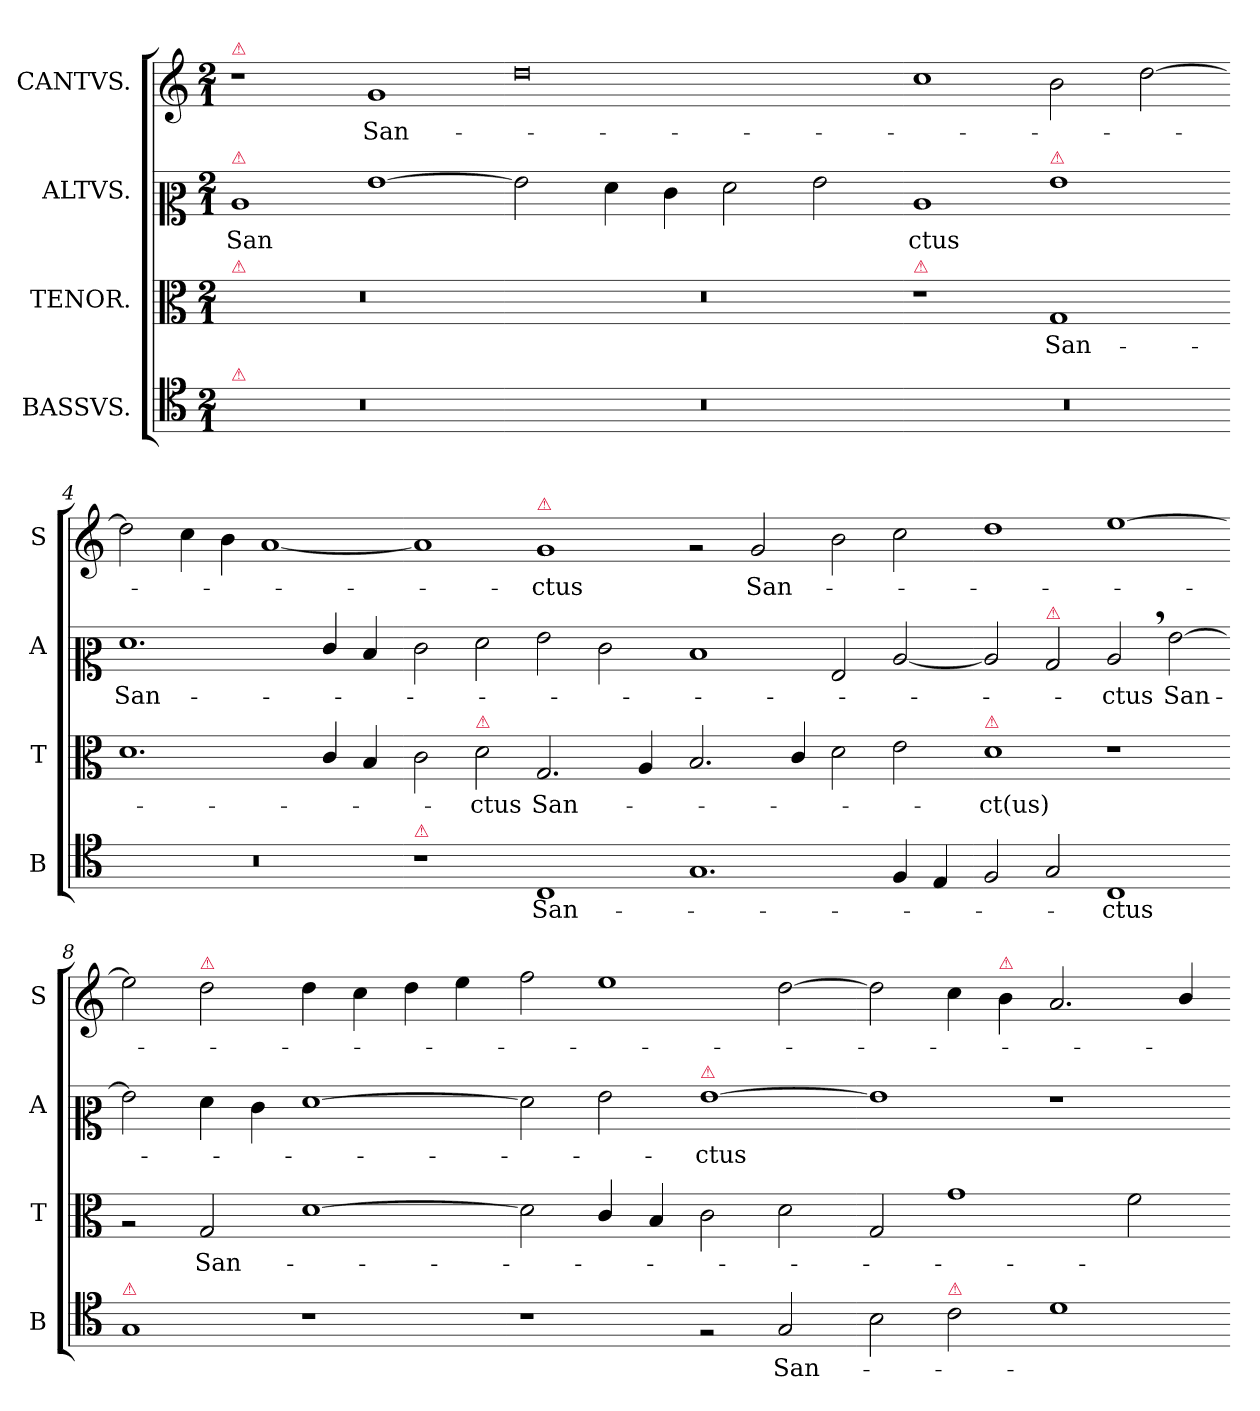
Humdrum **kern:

**kern	**text	**kern	**text	**kern	**text	**kern	**text
*part4	*part4	*part3	*part3	*part2	*part2	*part1	*part1
*staff4	*staff4	*staff3	*staff3	*staff2	*staff2	*staff1	*staff1
*I"BASSVS.	*	*I"TENOR.	*	*I"ALTVS.	*	*I"CANTVS.	*
*I'B	*	*I'T	*	*I'A	*	*I'S	*
*clefC4	*	*clefC3	*	*clefC2	*	*clefG2	*
*k[]	*	*k[]	*	*k[]	*	*k[]	*
*M2/1	*	*M2/1	*	*M2/1	*	*M2/1	*
=1	=1	=1	=1	=1	=1	=1	=1
!	!	!	!	!	!	!LO:TX:a:color=crimson:t=⚠	!
!	!	!	!	!LO:TX:a:color=crimson:t=⚠	!	!	!
!	!	!LO:TX:a:color=crimson:t=⚠	!	!	!	!	!
!LO:TX:a:color=crimson:t=⚠	!	!	!	!	!	!	!
0r	.	0r	.	1c	San	1r	.
.	.	.	.	[1g	.	1g	San-
=2-	=2-	=2-	=2-	=2-	=2-	=2-	=2-
0r	.	0r	.	2g]	.	0dd	.
.	.	.	.	4f\	.	.	.
.	.	.	.	4e\	.	.	.
.	.	.	.	2f\	.	.	.
.	.	.	.	2g\	.	.	.
=3-	=3-	=3-	=3-	=3-	=3-	=3-	=3-
!	!	!LO:TX:a:color=crimson:t=⚠	!	!	!	!	!
0r	.	1r	.	1c	ctus	1cc	.
!	!	!	!	!LO:TX:a:color=crimson:t=⚠	!	!	!
.	.	1G	San-	1g	.	2b\	.
.	.	.	.	.	.	[2dd\	.
=4-	=4-	=4-	=4-	=4-	=4-	=4-	=4-
!	!	!	!	!	!LO:LY:i	!	!
0r	.	1.d	.	1.f	San-	2dd\]	.
.	.	.	.	.	.	4cc\	.
.	.	.	.	.	.	4b\	.
.	.	.	.	.	.	[1a	.
.	.	4c/	.	4e/	.	.	.
.	.	4B/	.	4d/	.	.	.
=5-	=5-	=5-	=5-	=5-	=5-	=5-	=5-
!LO:TX:a:color=crimson:t=⚠	!	!	!	!	!	!	!
1r	.	2c\	.	2e\	.	1a]	.
!	!	!LO:TX:a:color=crimson:t=⚠	!	!	!	!	!
.	.	2d\	-ctus	2f\	.	.	.
!	!	!	!	!	!	!LO:TX:a:color=crimson:t=⚠	!
1C	San-	2.G/	San-	2g\	.	1g	-ctus
.	.	.	.	2e\	.	.	.
.	.	4A/	.	.	.	.	.
=6-	=6-	=6-	=6-	=6-	=6-	=6-	=6-
1.G	.	2.B/	.	1d	.	2rg	.
.	.	.	.	.	.	2g/	San-
.	.	4c/	.	.	.	.	.
.	.	2d\	.	2G/	.	2b\	.
4F/	.	2e\	.	[2c/	.	2cc\	.
4E/	.	.	.	.	.	.	.
=7-	=7-	=7-	=7-	=7-	=7-	=7-	=7-
!	!	!LO:TX:a:color=crimson:t=⚠	!	!	!	!	!
2F/	.	1d	-ct(us)	2c/]	.	1dd	.
!	!	!	!	!LO:TX:a:color=crimson:t=⚠	!	!	!
2G/	.	.	.	2B/	.	.	.
!	!	!	!	!	!LO:LY:i	!	!
1C	-ctus	1r	.	2c,/	-ctus	[1ee	.
.	.	.	.	[2g\	San-	.	.
=8-	=8-	=8-	=8-	=8-	=8-	=8-	=8-
!LO:TX:a:color=crimson:t=⚠	!	!	!	!	!	!	!
1G	.	2rA	.	2g\]	.	2ee]	.
!	!	!	!	!	!	!LO:TX:a:color=crimson:t=⚠	!
.	.	2G/	San-	4f\	.	2dd\	.
.	.	.	.	4e\	.	.	.
1r	.	[1d	.	[1f	.	4dd\	.
.	.	.	.	.	.	4cc\	.
.	.	.	.	.	.	4dd\	.
.	.	.	.	.	.	4ee\	.
=9-	=9-	=9-	=9-	=9-	=9-	=9-	=9-
1r	.	2d]	.	2f]	.	2ff\	.
.	.	4c/	.	2g\	.	1ee	.
.	.	4B/	.	.	.	.	.
!	!	!	!	!LO:TX:a:color=crimson:t=⚠	!	!	!
2rF	.	2c\	.	[1g	-ctus	.	.
2G/	San-	2d\	.	.	.	[2dd\	.
=10-	=10-	=10-	=10-	=10-	=10-	=10-	=10-
2B\	.	2G/	.	1g]	.	2dd\]	.
!LO:TX:a:color=crimson:t=⚠	!	!	!	!	!	!	!
2c\	.	1g	.	.	.	4cc\	.
!	!	!	!	!	!	!LO:TX:a:color=crimson:t=⚠	!
.	.	.	.	.	.	4b\	.
1d	.	.	.	1r	.	2.a/	.
.	.	2f\	.	.	.	.	.
.	.	.	.	.	.	4b/	.
=-	=-	=-	=-	=-	=-	=-	=-
*-	*-	*-	*-	*-	*-	*-	*-
